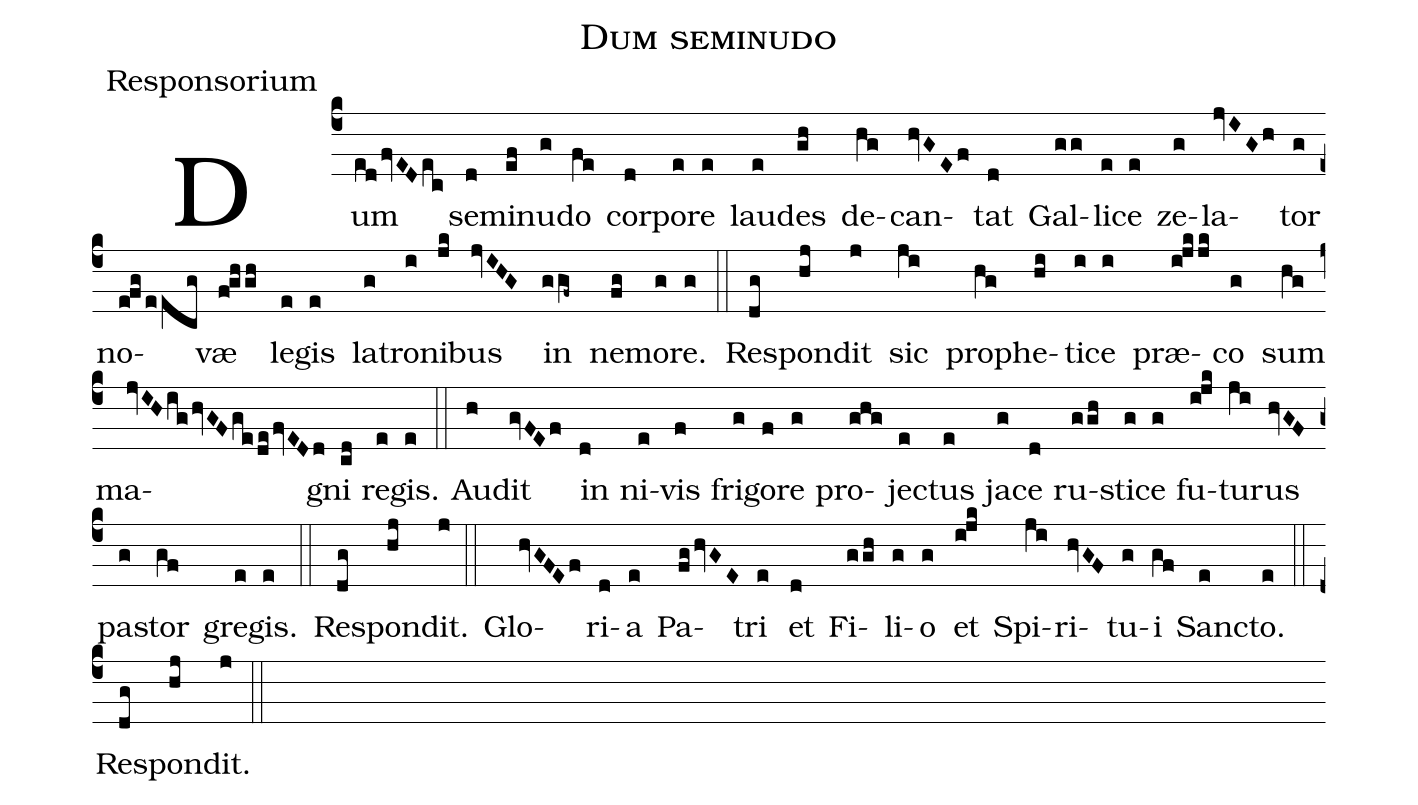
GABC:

name:Dum seminudo;
office-part:Responsorium;
%%
(c4)Dum(edfvEDec) se(d)mi(ef)nu(g)do(fe) cor(d)po(e)re(e) lau(e)des(gh) de(hg)can(hvGEf)tat(d) Gal(gg)li(e)ce(e) ze(g)la(jvIGh)tor(g) no(efgeecg)væ(fghgh) le(e)gis(e) la(g)tro(i)ni(jk)bus(jvIHG) in(ggf~) ne(fg)mo(g)re.(g) (::)

Re(dg)spon(hj)dit(j) sic(ji) pro(hg)phe(hi)ti(i)ce(i) præ(ijkjk)co(g) sum(hg) ma(jvIHighvGFgedefvEDd)gni(cd) re(e)gis.(e) (::)

Au(h)dit(gvFEf) in(d) ni(e)vis(f) fri(g)go(f)re(g) pro(ghg)je(e)ctus(e) ja(g)ce(d) ru(ggh)sti(g)ce(g) fu(ijk)tu(ji)rus(hvGF) pa(g)stor(gf) gre(e)gis.(e) (::)

Re(dg)spon(hj)dit.(j::) Glo(hvGFEf)ri(d)a(e) Pa(fghvGE)tri(e) et(d) Fi(ggh)li(g)o(g) et(ijk) Spi(ji)ri(hvGF)tu(g)i(gf) San(e)cto.(e) (::) Re(dg)spon(hj)dit.(j::)
